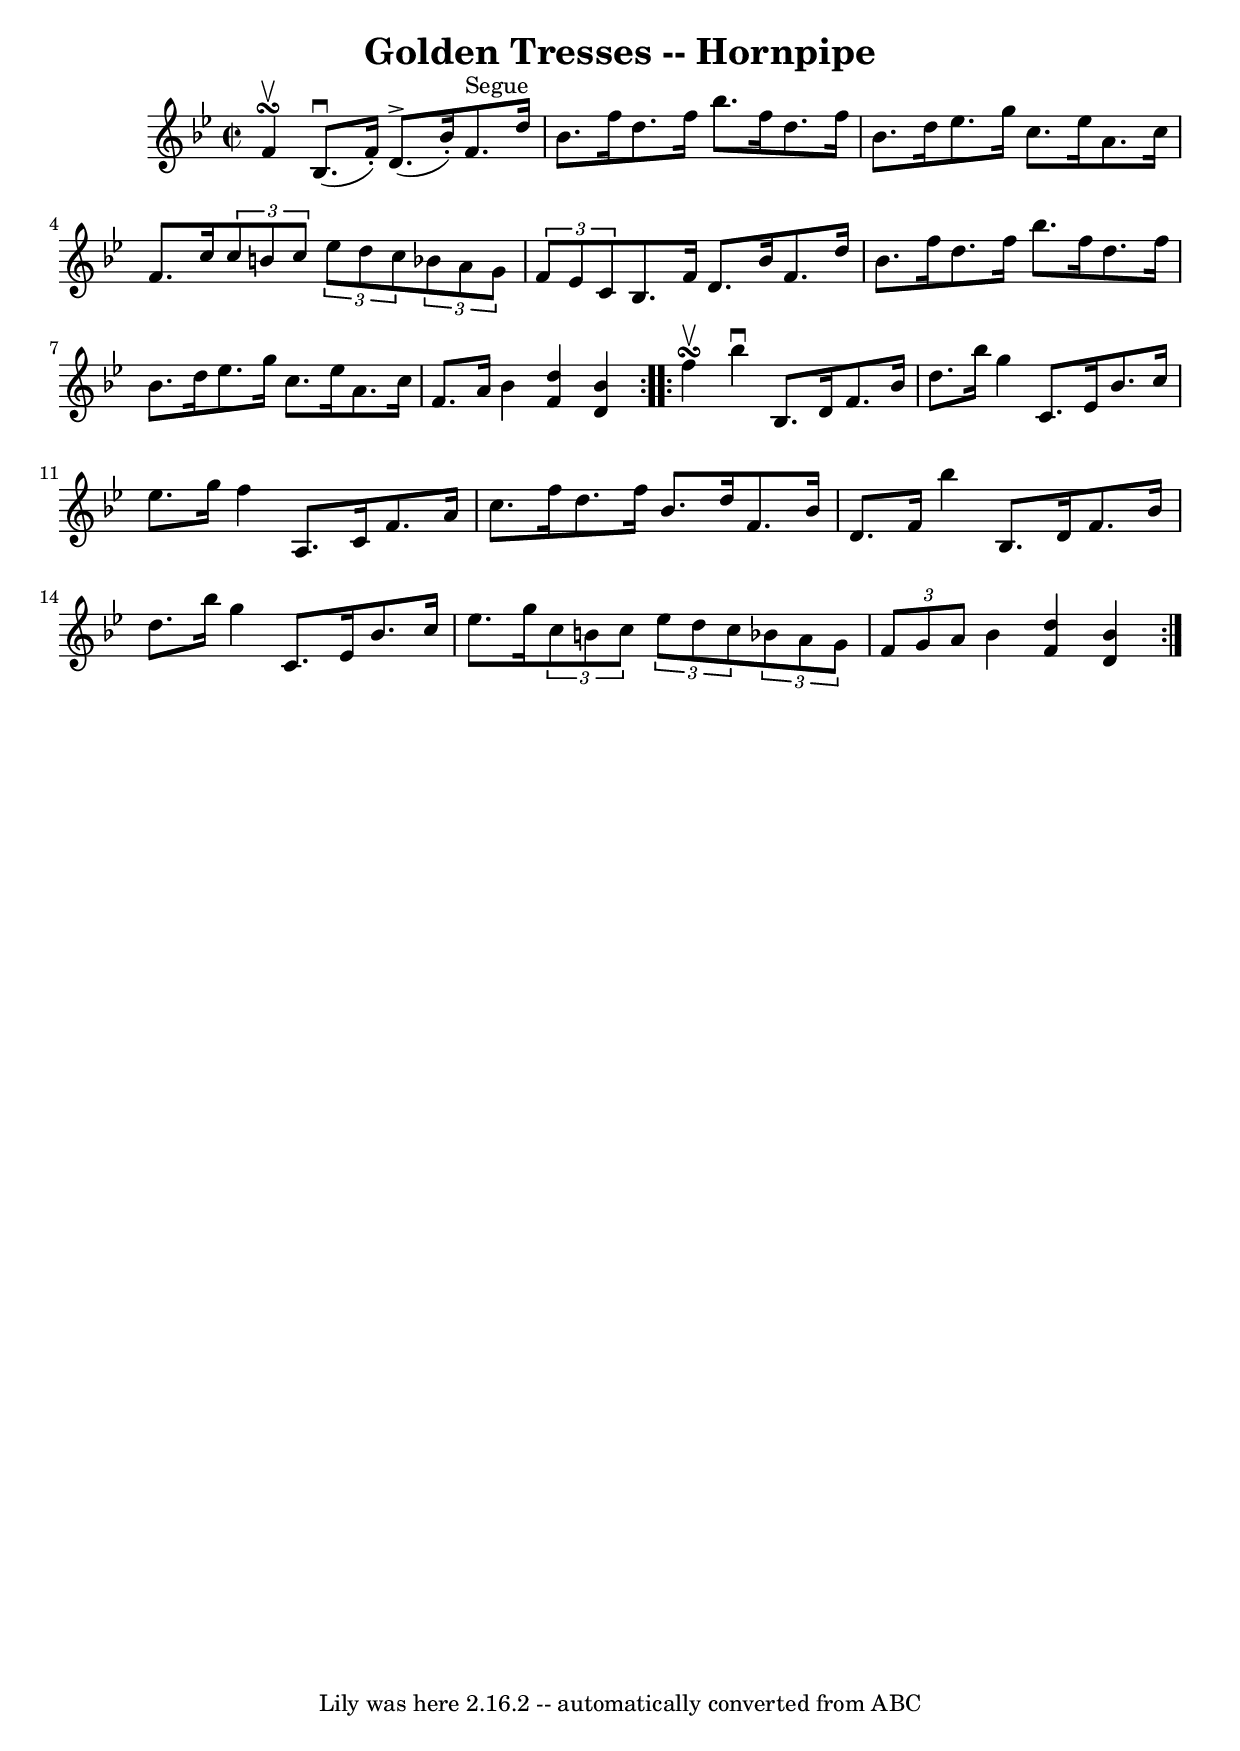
\version "2.16.2"
\include "Mammoth.ily"
\header {
  %% book = "Cole's 1000 Fiddle Tunes"
  crossRefNumber = "1"
  footnotes = ""
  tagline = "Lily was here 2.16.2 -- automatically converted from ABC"
  title = "Golden Tresses -- Hornpipe"

}
voicedefault =  {



  \repeat volta 2 {

    \override Staff.TimeSignature #'style = #'C
    \time 2/2 
    \key bes \major f'4^\upbow\turn  |
    bes8. (^\downbow   
    f'16-.) d'8.^\accent(bes'16-.) f'8.^"Segue" d''16 bes'8.  
    f''16  |
    d''8. f''16 bes''8. f''16 d''8. f''16    
    bes'8. d''16  |
    ees''8. g''16 c''8. ees''16 a'8.    
    c''16 f'8. c''16  |
    \times 2/3 { c''8 b'8 c''8  
	       }   
    \times 2/3 { ees''8 d''8 c''8  
	       }   \times 2/3 { bes'!8 a'8 g'8  

			      }   \times 2/3 { f'8 ees'8 c'8  
					     } |
    bes8. f'16 d'8.    
    bes'16 f'8. d''16 bes'8. f''16  |
    d''8. f''16    
    bes''8. f''16 d''8. f''16 bes'8. d''16  |
    ees''8.    
    g''16 c''8. ees''16 a'8. c''16 f'8. a'16  |
    bes'4  
    << d''4 f'4   >> << bes'4 d'4   >> 
  }     
  \repeat volta 2 {
    f''4^\upbow\turn  |
    bes''4^\downbow bes8. d'16 f'8. bes'16    
    d''8. bes''16  |
    g''4 c'8. ees'16 bes'8. c''16    
    ees''8. g''16  |
    f''4 a8. c'16 f'8. a'16 c''8.    
    f''16  |
    d''8. f''16 bes'8. d''16 f'8. bes'16 d'8.   
    f'16  |
    bes''4 bes8. d'16 f'8. bes'16 d''8.    
    bes''16  |
    g''4 c'8. ees'16 bes'8. c''16 ees''8.    
    g''16  |
    \times 2/3 { c''8 b'8 c''8  
	       }   \times 2/3 {   
		 ees''8 d''8 c''8  
	       }   \times 2/3 { bes'!8 a'8 g'8  
			      }   
    \times 2/3 { f'8 g'8 a'8  
	       } |
    bes'4  << d''4 f'4   >> <<  
      bes'4 d'4   >> 
  }   

}

\score{
  <<

    \context Staff="default"
    {
      \voicedefault 
      
    }

  >>
  \layout {
    
  }
  \midi {
  }

}
